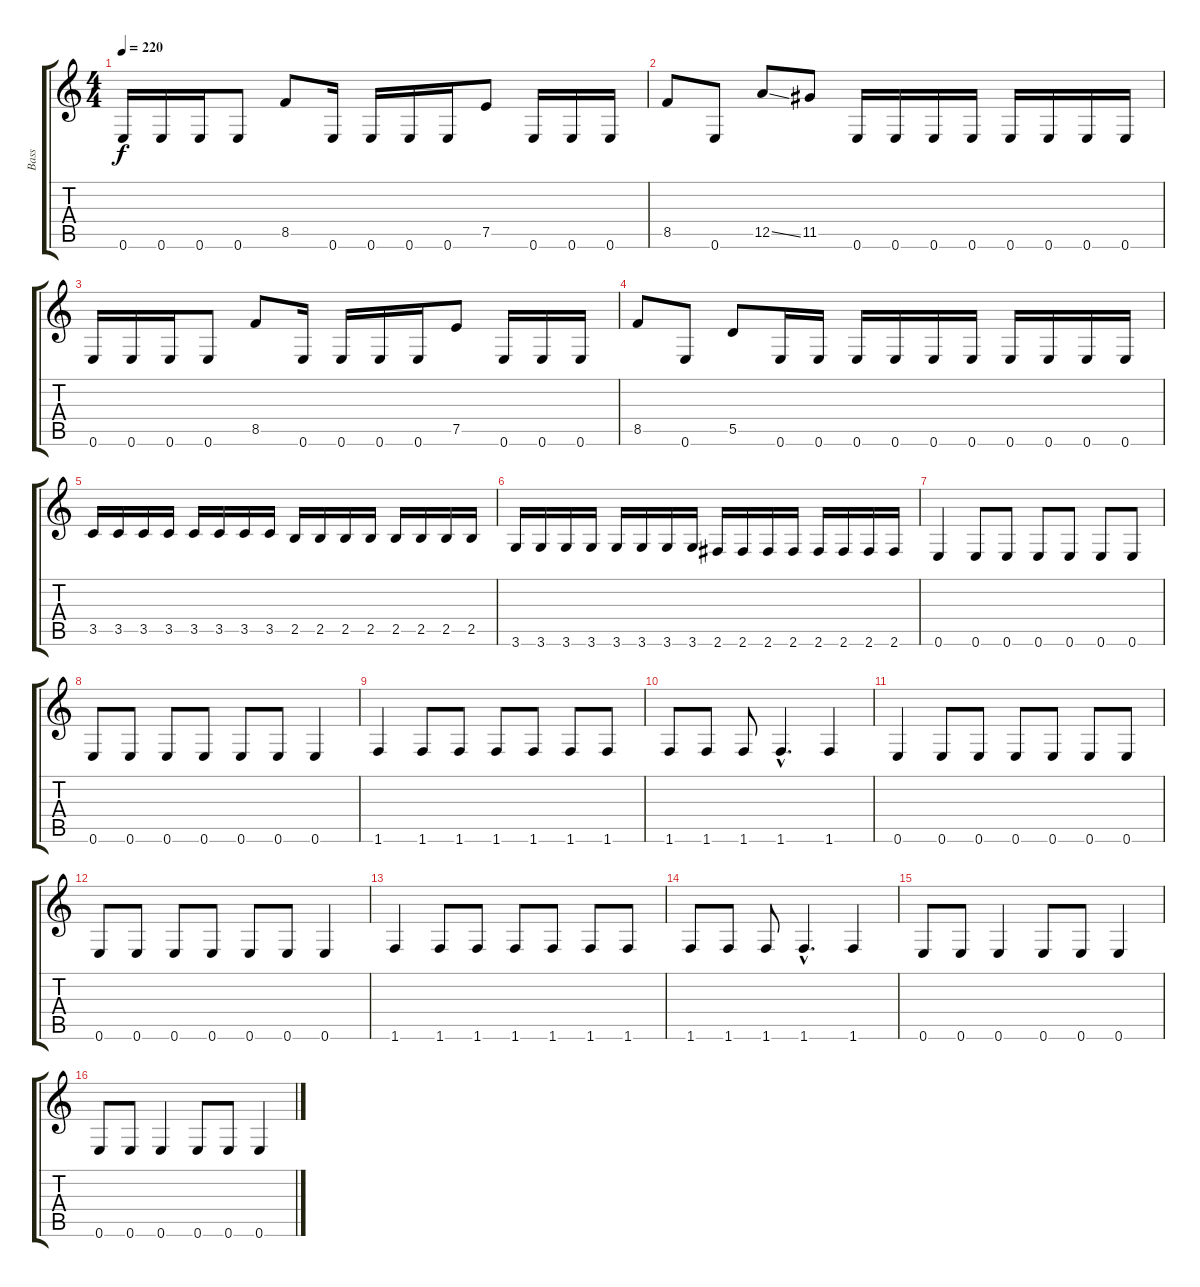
\track ("Bass" "Bass") {instrument electricbassfinger}
\staff {score tabs}
\tuning (E4 B3 G3 D3 A2 E2) {hide}
\ts (4 4)
\tempo 220
\clef g2
\ks c
0.6.16{dy f} 0.6.16 0.6.16 0.6.8 8.5.8 0.6.16 0.6.16 0.6.16 0.6.16 7.5.8 0.6.16 0.6.16 0.6.16 |
8.5.8 0.6.8 12.5{ss}.8 11.5.8 0.6.16 0.6.16 0.6.16 0.6.16 0.6.16 0.6.16 0.6.16 0.6.16 |
0.6.16 0.6.16 0.6.16 0.6.8 8.5.8 0.6.16 0.6.16 0.6.16 0.6.16 7.5.8 0.6.16 0.6.16 0.6.16 |
8.5.8 0.6.8 5.5.8 0.6.16 0.6.16 0.6.16 0.6.16 0.6.16 0.6.16 0.6.16 0.6.16 0.6.16 0.6.16 |
3.5.16 3.5.16 3.5.16 3.5.16 3.5.16 3.5.16 3.5.16 3.5.16 2.5.16 2.5.16 2.5.16 2.5.16 2.5.16 2.5.16 2.5.16 2.5.16 |
3.6.16 3.6.16 3.6.16 3.6.16 3.6.16 3.6.16 3.6.16 3.6.16 2.6.16 2.6.16 2.6.16 2.6.16 2.6.16 2.6.16 2.6.16 2.6.16 |
0.6.4 0.6.8 0.6.8 0.6.8 0.6.8 0.6.8 0.6.8 |
0.6.8 0.6.8 0.6.8 0.6.8 0.6.8 0.6.8 0.6.4 |
1.6.4 1.6.8 1.6.8 1.6.8 1.6.8 1.6.8 1.6.8 |
1.6.8 1.6.8 1.6.8 1.6{hac}.4{d} 1.6.4 |
0.6.4 0.6.8 0.6.8 0.6.8 0.6.8 0.6.8 0.6.8 |
0.6.8 0.6.8 0.6.8 0.6.8 0.6.8 0.6.8 0.6.4 |
1.6.4 1.6.8 1.6.8 1.6.8 1.6.8 1.6.8 1.6.8 |
1.6.8 1.6.8 1.6.8 1.6{hac}.4{d} 1.6.4 |
0.6.8 0.6.8 0.6.4 0.6.8 0.6.8 0.6.4 |
0.6.8 0.6.8 0.6.4 0.6.8 0.6.8 0.6.4
